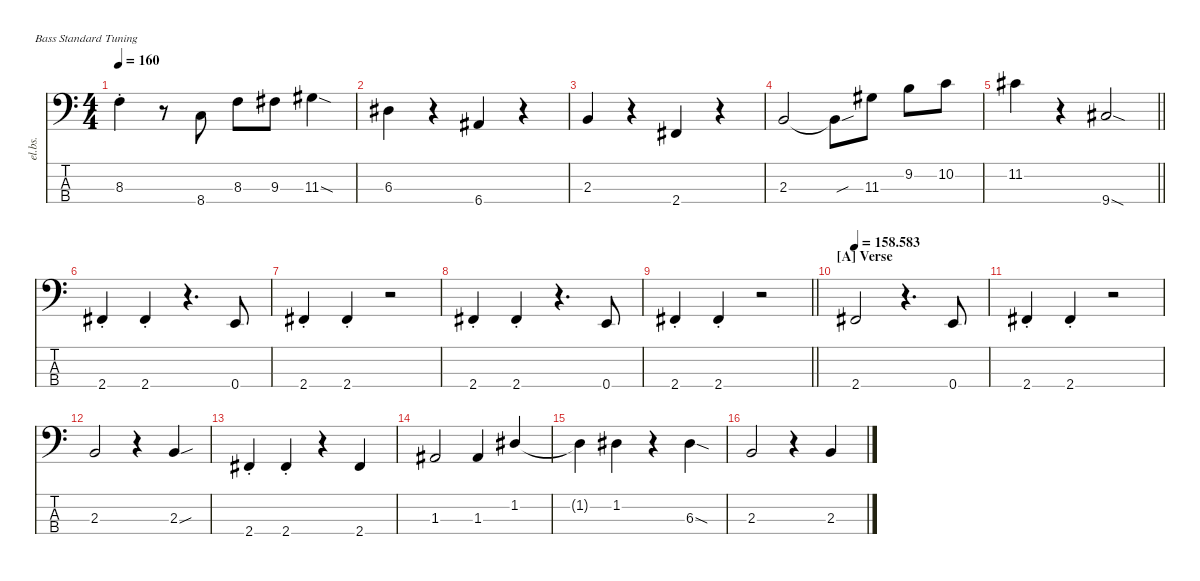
\defaultSystemsLayout 4
\hideDynamics
\bracketExtendMode nobrackets
\track ("Electric Bass" "el.bs.") {mute instrument electricbassfinger}
\staff {score tabs}
\tuning (G2 D2 A1 E1)
\ts (4 4)
\tempo 160
\clef f4
\ks c
8.3{st}.4{dy mf beam Down} r.8{beam Down} 8.4.8{beam Up} 8.3.8{beam Down} 9.3{acc #}.8{beam Down} 11.3{sod acc #}.4{beam Down} |
6.3{acc #}.4{beam Down} r.4{beam Down} 6.4{acc #}.4{beam Up} r.4{beam Down} |
2.3.4{beam Up} r.4{beam Down} 2.4{acc #}.4{beam Up} r.4{beam Down} |
2.3.2{beam Up} 2.3{sou t}.8{beam Down} 11.3{acc #}.8{beam Down} 9.2.8{beam Down} 10.2.8{beam Down} |
\barLineRight lightlight
11.2{acc #}.4{beam Down} r.4{beam Down} 9.4{sod acc #}.2{beam Up} |
2.4{st acc #}.4{beam Up} 2.4{st acc #}.4{beam Up} r.4{d beam Down} 0.4.8{beam Up} |
2.4{st acc #}.4{beam Up} 2.4{st acc #}.4{beam Up} r.2{beam Down} |
2.4{st acc #}.4{beam Up} 2.4{st acc #}.4{beam Up} r.4{d beam Down} 0.4.8{beam Up} |
\barLineRight lightlight
2.4{st acc #}.4{beam Up} 2.4{st acc #}.4{beam Up} r.2{beam Down} |
\section ("A" "Verse")
\tempo
158.583 2.4{acc #}.2{beam Up} r.4{d beam Down} 0.4.8{beam Up} |
2.4{st acc #}.4{beam Up} 2.4{st acc #}.4{beam Up} r.2{beam Down} |
2.3.2{beam Up} r.4{beam Down} 2.3{sou}.4{beam Up} |
2.4{st acc #}.4{beam Up} 2.4{st acc #}.4{beam Up} r.4{beam Down} 2.4{acc #}.4{beam Up} |
1.3{acc #}.2{beam Up} 1.3{acc #}.4{beam Up} 1.2{acc #}.4{beam Up} |
1.2{t acc #}.4{beam Down} 1.2{acc #}.4{beam Down} r.4{beam Down} 6.3{sod acc #}.4{beam Down} |
2.3.2{beam Up} r.4{beam Down} 2.3.4{beam Up}
